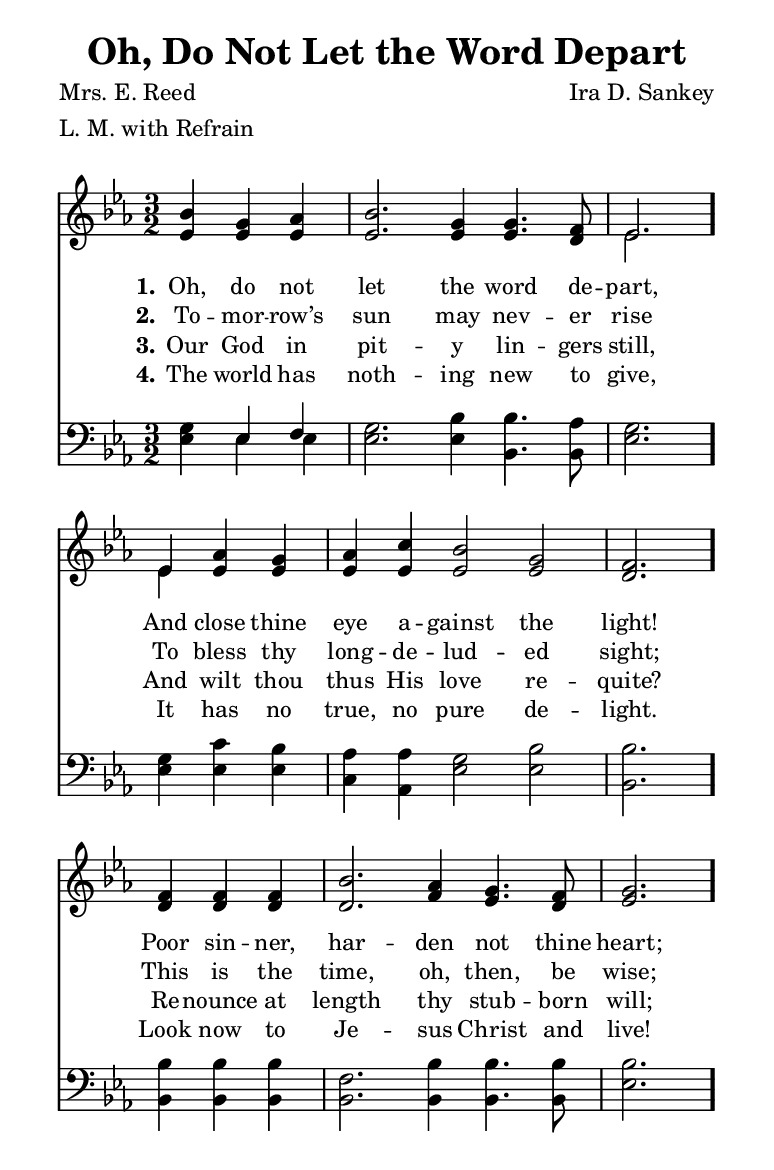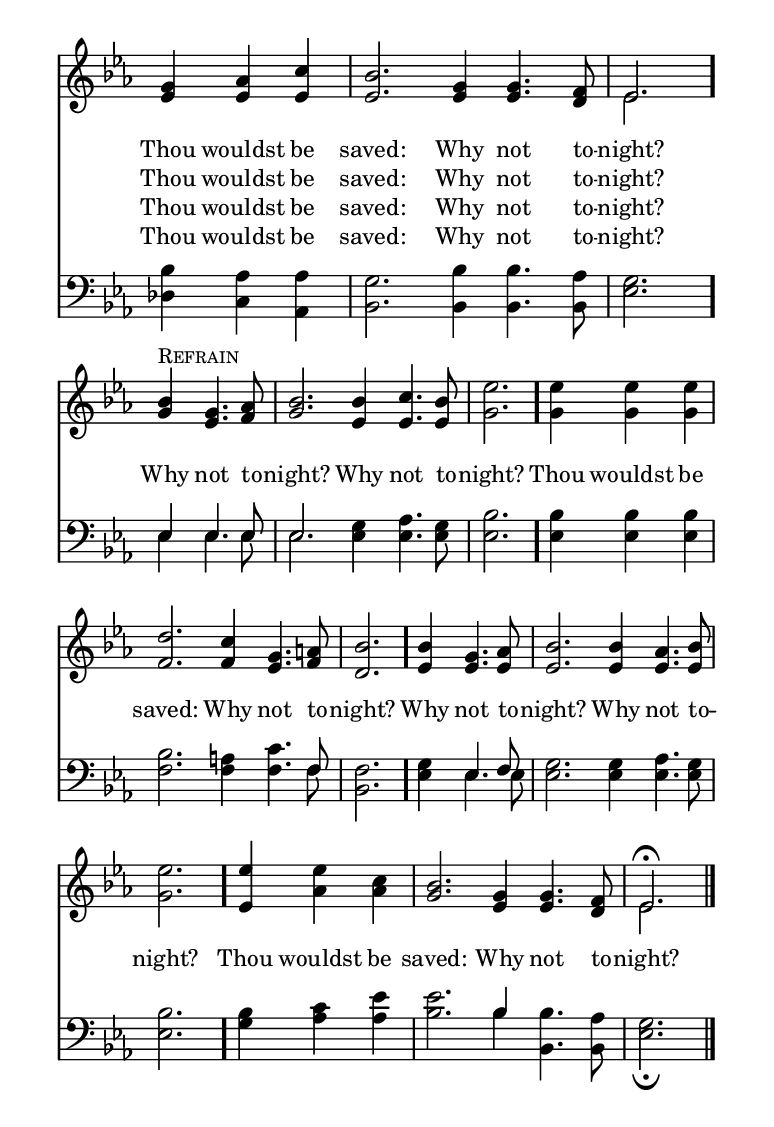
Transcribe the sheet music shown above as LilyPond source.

\include "common/global.ily"
\paper {
  \include "common/paper.ily"
}

\header{
  %gospel
  hymnnumber = "107"
  title = "Oh, Do Not Let the Word Depart"
  tunename = ""
  meter = "L. M. with Refrain"
  poet = "Mrs. E. Reed"
  composer = "Ira D. Sankey"
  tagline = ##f
}

% for fermata in MIDI
ta = { \tempo 2=80 }
tb = { \tempo 2=40 }

patternA = { c4 c4 c4 | c2. c4 c4. c8 | c2. }
patternB = { c4 c4 c4 | c4 c4 c2 c2 | c2. }
patternC = { c4 c4. c8 | c2. }

global = {
  \include "common/overrides.ily"
  \override Staff.TimeSignature.style = #'numbered
  \time 3/2
  \override Score.MetronomeMark.transparent = ##t % hide all fermata changes too
  \ta
  \key ees \major
  \partial 2.
  \autoBeamOff
}

notesSoprano = {
\global
\relative c'' {

  \changePitch \patternA { bes g aes | bes g g f | ees }
  \changePitch \patternB { ees aes g | aes c bes g | f }
  \changePitch \patternA { f f f | bes aes g f | g }
  \changePitch \patternA { g aes c | bes g g f | ees }

  << s^\markup { \small \caps "Refrain" }
  \changePitch \patternC { bes' g aes | bes bes c bes ees } >>
  \changePitch \patternA { ees ees ees | d c g a! | bes }
  \changePitch \patternC { bes g aes | bes bes aes bes | ees }
  \changePitch \patternA { ees ees c | bes g g f | \tb ees \fermata \ta } % XXX this tempo change is not respected

  \bar "|."

}
}

notesAlto = {
\global
\relative e' {

  \changePitch \patternA { ees ees ees | ees ees ees d | ees }
  \changePitch \patternB { ees ees ees | ees ees ees ees | d }
  \changePitch \patternA { d d d | d f ees d | ees }
  \changePitch \patternA { ees ees ees | ees ees ees d | ees }

  \changePitch \patternC { g ees f | g ees ees ees | g }
  \changePitch \patternA { g g g | f f ees f | d }
  \changePitch \patternC { ees ees ees | ees ees ees ees | g }
  \changePitch \patternA { ees aes aes | g ees ees d | ees }

}
}

notesTenor = {
\global
\relative a {

  \changePitch \patternA { g ees f | g bes bes aes | g }
  \changePitch \patternB { g c bes | aes aes g bes | bes }
  \changePitch \patternA { bes bes bes | f bes bes bes | bes }
  \changePitch \patternA { bes aes aes | g bes bes aes | g }

  \changePitch \patternC { ees ees ees | ees g aes g | bes }
  \changePitch \patternA { bes bes bes | bes a! c f, | f }
  \changePitch \patternC { g ees f | g g aes g | bes }
  \changePitch \patternA { bes c ees | ees bes bes aes | g }

}
}

notesBass = {
\global
\relative f {

  \changePitch \patternA { ees ees ees | ees ees bes bes | ees }
  \changePitch \patternB { ees ees ees | c aes ees' ees | bes }
  \changePitch \patternA { bes bes bes | bes bes bes bes | ees }
  \changePitch \patternA { des c aes | bes bes bes bes | ees }

  \changePitch \patternC { ees ees ees | ees ees ees ees | ees }
  \changePitch \patternA { ees ees ees | f f f f | bes, }
  \changePitch \patternC { ees ees ees | ees ees ees ees | ees }
  \changePitch \patternA { g aes aes | bes bes bes, bes | \tb ees_\fermata \ta }

}
}

Refrain = \lyricmode {

Why not to -- night? Why not to -- night? \bar "."
Thou wouldst be saved: Why not to -- night? \bar "."
Why not to -- night? Why not to -- night? \bar "."
Thou wouldst be saved: Why not to -- night? \bar "."

}

wordsA = \lyricmode {
\set stanza = "1."

Oh, do not let the word de -- part, \bar "."
And close thine eye a -- gainst the light! \bar "."
Poor sin -- ner, har -- den not thine heart; \bar "."
Thou wouldst be saved: Why not to -- night? \bar "."

}

wordsB = \lyricmode {
\set stanza = "2."

To -- mor -- row’s sun may nev -- er rise
To bless thy long -- de -- lud -- ed sight;
This is the time, oh, then, be wise;
Thou wouldst be saved: Why not to -- night?

\Refrain

}

wordsC = \lyricmode {
\set stanza = "3."

Our God in pit -- y lin -- gers still,
And wilt thou thus His love re -- quite?
Re -- nounce at length thy stub -- born will;
Thou wouldst be saved: Why not to -- night?

}

wordsD = \lyricmode {
\set stanza = "4."

The world has noth -- ing new to give,
It has no true, no pure de -- light.
Look now to Je -- sus Christ and live!
Thou wouldst be saved: Why not to -- night?

}

\score {
  \context ChoirStaff <<
    \context Staff = upper <<
      \set Staff.autoBeaming = ##f
      \set ChoirStaff.systemStartDelimiter = #'SystemStartBar
      \set ChoirStaff.printPartCombineTexts = ##f
      \partcombine #'(2 . 11) \notesSoprano \notesAlto
      \context NullVoice = sopranos { \voiceOne << \notesSoprano >> }
      \context Lyrics = one   \lyricsto sopranos \wordsA
      \context Lyrics = two   \lyricsto sopranos \wordsB
      \context Lyrics = three \lyricsto sopranos \wordsC
      \context Lyrics = four  \lyricsto sopranos \wordsD
    >>
    \context Staff = men <<
      \set Staff.autoBeaming = ##f
      \clef bass
      \set ChoirStaff.printPartCombineTexts = ##f
      \partcombine #'(2 . 11) \notesTenor \notesBass
    >>
  >>
  \layout {
    \include "common/layout.ily"
  }
  \midi{
    \include "common/midi.ily"
  }
}

\version "2.19.49"  % necessary for upgrading to future LilyPond versions.

% vi:set et ts=2 sw=2 ai nocindent syntax=lilypond:
